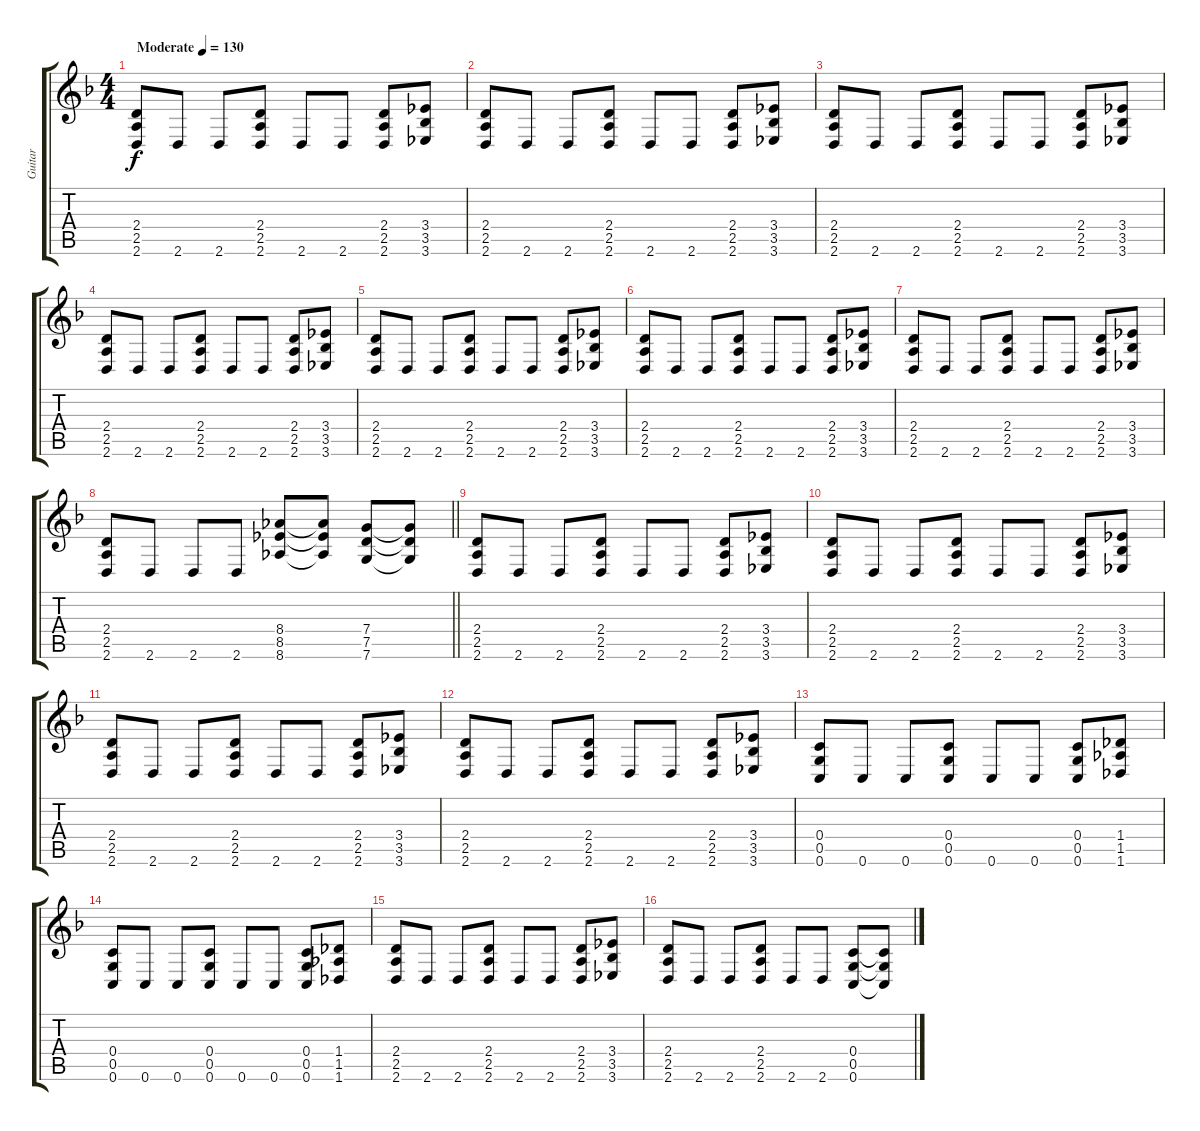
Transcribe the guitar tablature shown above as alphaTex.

\track ("Guitar" "Guitar") {instrument distortionguitar}
\staff {score tabs}
\tuning (E4 C4 G3 C3 G2 C2) {hide}
\ts (4 4)
\section ("" "")
\tempo (130 "Moderate")
\clef g2
\ks dminor
(2.4 2.5 2.6).8{dy f instrument distortionguitar} 2.6.8 2.6.8 (2.4 2.5 2.6).8 2.6.8 2.6.8 (2.4 2.5 2.6).8 (3.4 3.5 3.6).8 |
(2.4 2.5 2.6).8 2.6.8 2.6.8 (2.4 2.5 2.6).8 2.6.8 2.6.8 (2.4 2.5 2.6).8 (3.4 3.5 3.6).8 |
(2.4 2.5 2.6).8 2.6.8 2.6.8 (2.4 2.5 2.6).8 2.6.8 2.6.8 (2.4 2.5 2.6).8 (3.4 3.5 3.6).8 |
(2.4 2.5 2.6).8 2.6.8 2.6.8 (2.4 2.5 2.6).8 2.6.8 2.6.8 (2.4 2.5 2.6).8 (3.4 3.5 3.6).8 |
(2.4 2.5 2.6).8 2.6.8 2.6.8 (2.4 2.5 2.6).8 2.6.8 2.6.8 (2.4 2.5 2.6).8 (3.4 3.5 3.6).8 |
(2.4 2.5 2.6).8 2.6.8 2.6.8 (2.4 2.5 2.6).8 2.6.8 2.6.8 (2.4 2.5 2.6).8 (3.4 3.5 3.6).8 |
(2.4 2.5 2.6).8 2.6.8 2.6.8 (2.4 2.5 2.6).8 2.6.8 2.6.8 (2.4 2.5 2.6).8 (3.4 3.5 3.6).8 |
\barLineRight lightlight
(2.4 2.5 2.6).8 2.6.8 2.6.8 2.6.8 (8.4 8.5 8.6).8 (8.4{t} 8.5{t} 8.6{t}).8 (7.4 7.5 7.6).8 (7.4{t} 7.5{t} 7.6{t}).8 |
\section ("" "")
(2.4 2.5 2.6).8 2.6.8 2.6.8 (2.4 2.5 2.6).8 2.6.8 2.6.8 (2.4 2.5 2.6).8 (3.4 3.5 3.6).8 |
(2.4 2.5 2.6).8 2.6.8 2.6.8 (2.4 2.5 2.6).8 2.6.8 2.6.8 (2.4 2.5 2.6).8 (3.4 3.5 3.6).8 |
(2.4 2.5 2.6).8 2.6.8 2.6.8 (2.4 2.5 2.6).8 2.6.8 2.6.8 (2.4 2.5 2.6).8 (3.4 3.5 3.6).8 |
(2.4 2.5 2.6).8 2.6.8 2.6.8 (2.4 2.5 2.6).8 2.6.8 2.6.8 (2.4 2.5 2.6).8 (3.4 3.5 3.6).8 |
(0.4 0.5 0.6).8 0.6.8 0.6.8 (0.4 0.5 0.6).8 0.6.8 0.6.8 (0.4 0.5 0.6).8 (1.4 1.5 1.6).8 |
(0.4 0.5 0.6).8 0.6.8 0.6.8 (0.4 0.5 0.6).8 0.6.8 0.6.8 (0.4 0.5 0.6).8 (1.4 1.5 1.6).8 |
(2.4 2.5 2.6).8 2.6.8 2.6.8 (2.4 2.5 2.6).8 2.6.8 2.6.8 (2.4 2.5 2.6).8 (3.4 3.5 3.6).8 |
(2.4 2.5 2.6).8 2.6.8 2.6.8 (2.4 2.5 2.6).8 2.6.8 2.6.8 (0.4 0.5 0.6).8 (0.4{t} 0.5{t} 0.6{t}).8
